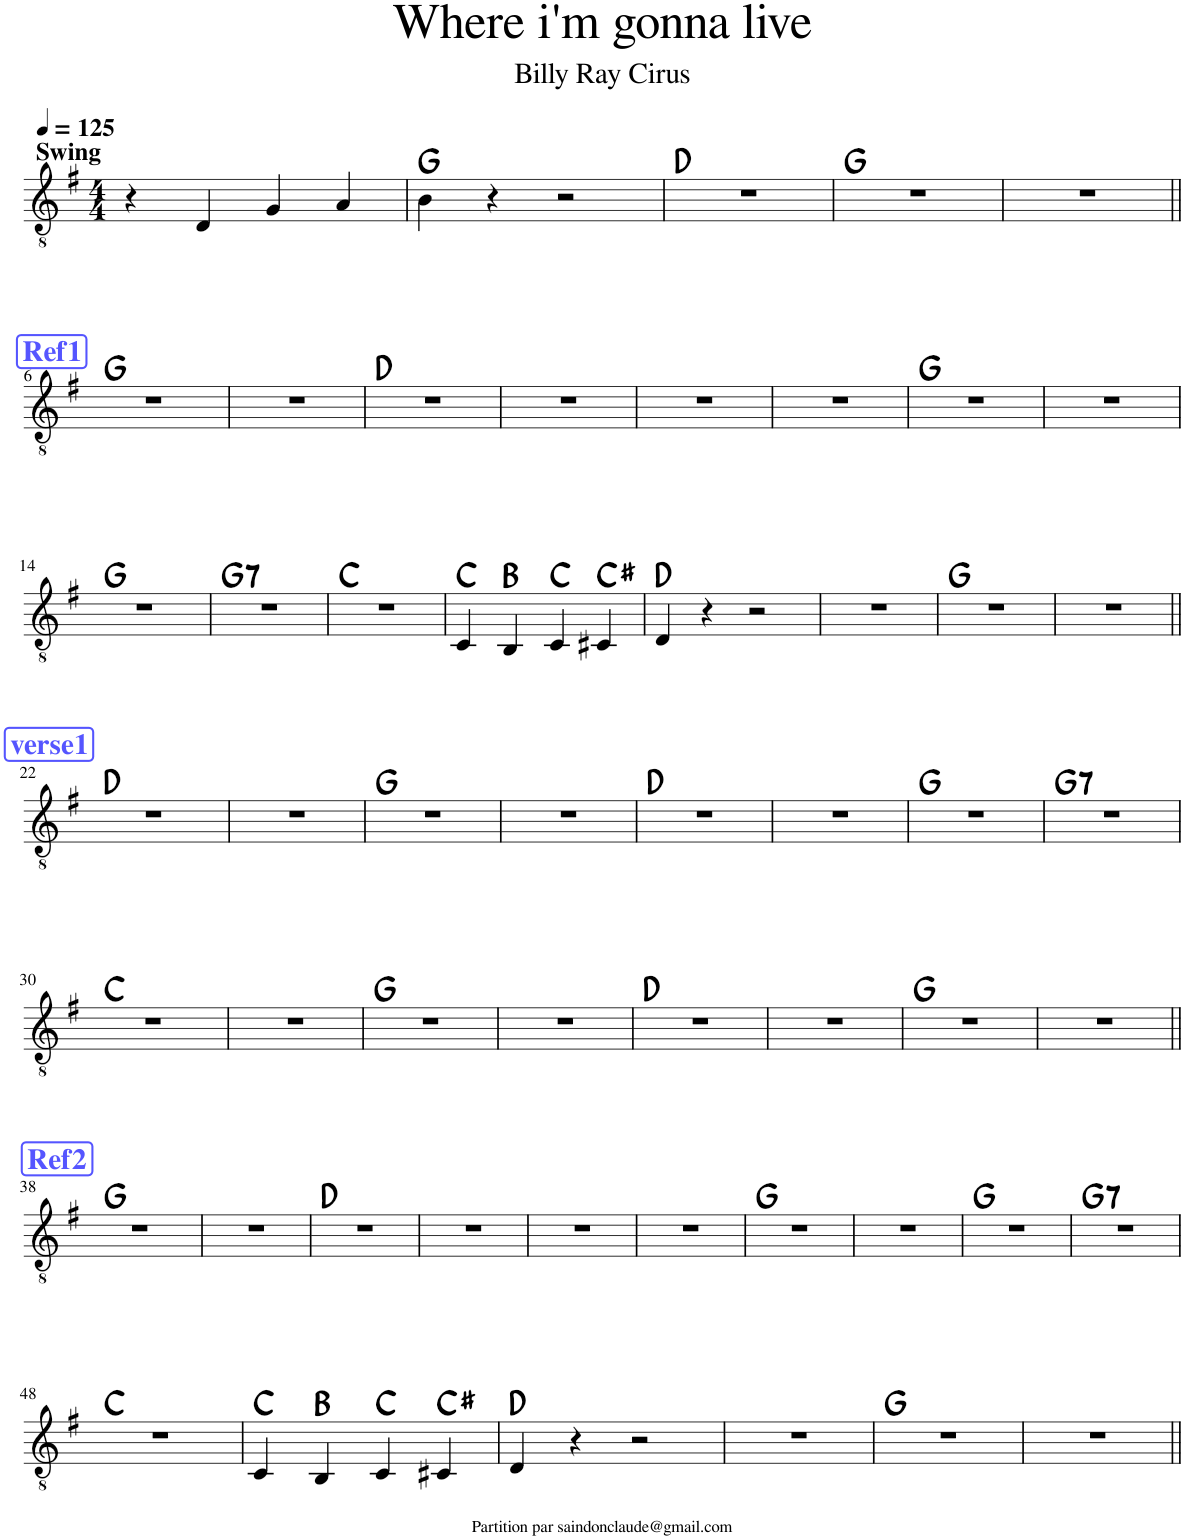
**kern	**harte
*part1	*part1
*staff1	*
*I"Classical Guitar	*
*I'Guit.	*
*clefGv2	*
*k[f#]	*
*M4/4	*
*MM125	*
=1	=1
!LO:TX:a:B:t=Swing	!
4r	.
4D/	.
4G/	.
4A/	.
=2	=2
4B\	G:maj
4r	.
2r	.
=3	=3
1r	D:maj
=4	=4
1r	G:maj
=5	=5
1r	.
!!LO:LB:g=z
!!LO:REH:place=s1:a:B:cj:color=#5555FF:fs=14:t=Ref1
=6||	=6||
1r	G:maj
=7	=7
1r	.
=8	=8
1r	D:maj
=9	=9
1r	.
=10	=10
1r	.
=11	=11
1r	.
=12	=12
1r	G:maj
=13	=13
1r	.
!!LO:LB:g=z
=14	=14
1r	G:maj
=15	=15
!	!LO:H:kt=7
1r	G:7
=16	=16
1r	C:maj
=17	=17
4C/	C:maj
4BB/	B:maj
4C/	C:maj
4C#X/	C#:maj
=18	=18
4D/	D:maj
4r	.
2r	.
=19	=19
1r	.
=20	=20
1r	G:maj
=21	=21
1r	.
!!LO:LB:g=z
!!LO:REH:place=s1:a:B:cj:color=#5555FF:fs=14:t=verse1
=22||	=22||
1r	D:maj
=23	=23
1r	.
=24	=24
1r	G:maj
=25	=25
1r	.
=26	=26
1r	D:maj
=27	=27
1r	.
=28	=28
1r	G:maj
=29	=29
!	!LO:H:kt=7
1r	G:7
!!LO:LB:g=z
=30	=30
1r	C:maj
=31	=31
1r	.
=32	=32
1r	G:maj
=33	=33
1r	.
=34	=34
1r	D:maj
=35	=35
1r	.
=36	=36
1r	G:maj
=37	=37
1r	.
!!LO:LB:g=z
!!LO:REH:place=s1:a:B:cj:color=#5555FF:fs=14:t=Ref2
=38||	=38||
1r	G:maj
=39	=39
1r	.
=40	=40
1r	D:maj
=41	=41
1r	.
=42	=42
1r	.
=43	=43
1r	.
=44	=44
1r	G:maj
=45	=45
1r	.
=46	=46
1r	G:maj
=47	=47
!	!LO:H:kt=7
1r	G:7
!!LO:LB:g=z
=48	=48
1r	C:maj
=49	=49
4C/	C:maj
4BB/	B:maj
4C/	C:maj
4C#X/	C#:maj
=50	=50
4D/	D:maj
4r	.
2r	.
=51	=51
1r	.
=52	=52
1r	G:maj
=53	=53
1r	.
=||	=||
*-	*-
